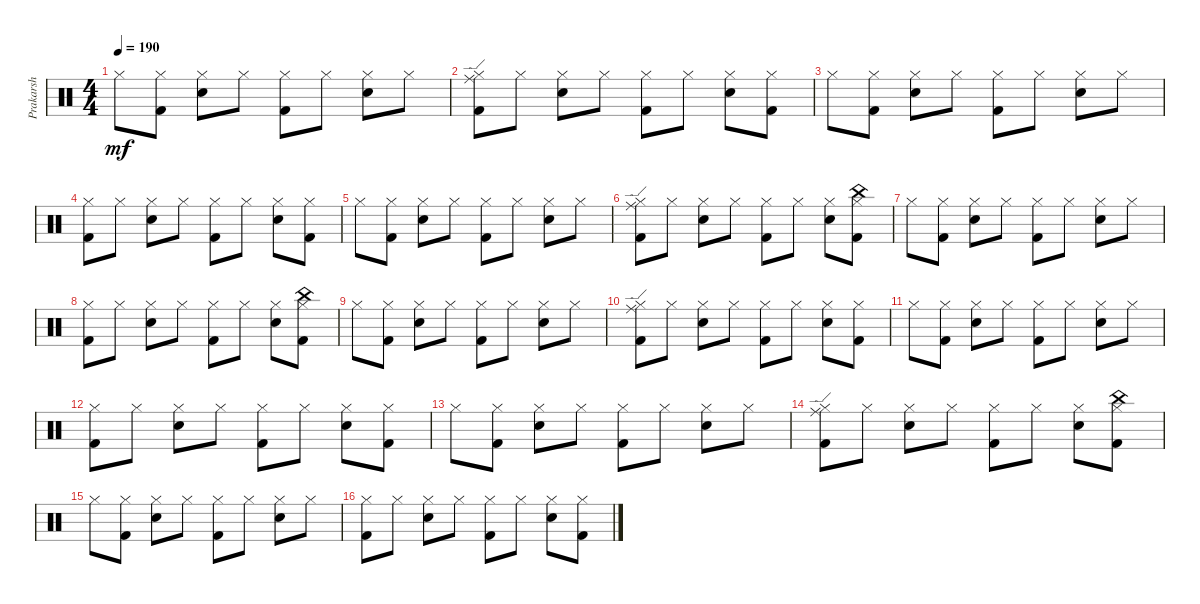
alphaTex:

\track ("Prakarsh" "Prakarsh") {instrument percussion}
\staff {score}
\articulation defaults
\ts (4 4)
\tempo 190
\clef neutral
\ks c "Hi-Hat (closed)".8{dy mf}
("Hi-Hat (closed)" "Kick (hit) 2").8 ("Hi-Hat (closed)" "Snare (hit) 2").8 "Hi-Hat (closed)".8 ("Hi-Hat (closed)" "Kick (hit) 2").8 "Hi-Hat (closed)".8 ("Hi-Hat (closed)" "Snare (hit) 2").8 "Hi-Hat (closed)".8 |
("Kick (hit) 2" "Hi-Hat (closed)" "Ride (edge)").8 "Hi-Hat (closed)".8 ("Hi-Hat (closed)" "Snare (hit) 2").8 "Hi-Hat (closed)".8 ("Hi-Hat (closed)" "Kick (hit) 2").8 "Hi-Hat (closed)".8 ("Hi-Hat (closed)" "Snare (hit) 2").8 ("Hi-Hat (closed)" "Kick (hit) 2").8 |
"Hi-Hat (closed)".8 ("Hi-Hat (closed)" "Kick (hit) 2").8 ("Hi-Hat (closed)" "Snare (hit) 2").8 "Hi-Hat (closed)".8 ("Hi-Hat (closed)" "Kick (hit) 2").8 "Hi-Hat (closed)".8 ("Hi-Hat (closed)" "Snare (hit) 2").8 "Hi-Hat (closed)".8 |
("Kick (hit) 2" "Hi-Hat (closed)").8 "Hi-Hat (closed)".8 ("Hi-Hat (closed)" "Snare (hit) 2").8 "Hi-Hat (closed)".8 ("Hi-Hat (closed)" "Kick (hit) 2").8 "Hi-Hat (closed)".8 ("Hi-Hat (closed)" "Snare (hit) 2").8 ("Hi-Hat (closed)" "Kick (hit) 2").8 |
"Hi-Hat (closed)".8 ("Hi-Hat (closed)" "Kick (hit) 2").8 ("Hi-Hat (closed)" "Snare (hit) 2").8 "Hi-Hat (closed)".8 ("Hi-Hat (closed)" "Kick (hit) 2").8 "Hi-Hat (closed)".8 ("Hi-Hat (closed)" "Snare (hit) 2").8 "Hi-Hat (closed)".8 |
("Kick (hit) 2" "Hi-Hat (closed)" "Ride (edge)").8 "Hi-Hat (closed)".8 ("Hi-Hat (closed)" "Snare (hit) 2").8 "Hi-Hat (closed)".8 ("Hi-Hat (closed)" "Kick (hit) 2").8 "Hi-Hat (closed)".8 ("Hi-Hat (closed)" "Snare (hit) 2").8 ("Hi-Hat (closed)" "Kick (hit) 2" "China (hit)").8 |
"Hi-Hat (closed)".8 ("Hi-Hat (closed)" "Kick (hit) 2").8 ("Hi-Hat (closed)" "Snare (hit) 2").8 "Hi-Hat (closed)".8 ("Hi-Hat (closed)" "Kick (hit) 2").8 "Hi-Hat (closed)".8 ("Hi-Hat (closed)" "Snare (hit) 2").8 "Hi-Hat (closed)".8 |
("Kick (hit) 2" "Hi-Hat (closed)").8 "Hi-Hat (closed)".8 ("Hi-Hat (closed)" "Snare (hit) 2").8 "Hi-Hat (closed)".8 ("Hi-Hat (closed)" "Kick (hit) 2").8 "Hi-Hat (closed)".8 ("Hi-Hat (closed)" "Snare (hit) 2").8 ("Hi-Hat (closed)" "Kick (hit) 2" "China (hit)").8 |
"Hi-Hat (closed)".8 ("Hi-Hat (closed)" "Kick (hit) 2").8 ("Hi-Hat (closed)" "Snare (hit) 2").8 "Hi-Hat (closed)".8 ("Hi-Hat (closed)" "Kick (hit) 2").8 "Hi-Hat (closed)".8 ("Hi-Hat (closed)" "Snare (hit) 2").8 "Hi-Hat (closed)".8 |
("Kick (hit) 2" "Hi-Hat (closed)" "Ride (edge)").8 "Hi-Hat (closed)".8 ("Hi-Hat (closed)" "Snare (hit) 2").8 "Hi-Hat (closed)".8 ("Hi-Hat (closed)" "Kick (hit) 2").8 "Hi-Hat (closed)".8 ("Hi-Hat (closed)" "Snare (hit) 2").8 ("Hi-Hat (closed)" "Kick (hit) 2").8 |
"Hi-Hat (closed)".8 ("Hi-Hat (closed)" "Kick (hit) 2").8 ("Hi-Hat (closed)" "Snare (hit) 2").8 "Hi-Hat (closed)".8 ("Hi-Hat (closed)" "Kick (hit) 2").8 "Hi-Hat (closed)".8 ("Hi-Hat (closed)" "Snare (hit) 2").8 "Hi-Hat (closed)".8 |
("Kick (hit) 2" "Hi-Hat (closed)").8 "Hi-Hat (closed)".8 ("Hi-Hat (closed)" "Snare (hit) 2").8 "Hi-Hat (closed)".8 ("Hi-Hat (closed)" "Kick (hit) 2").8 "Hi-Hat (closed)".8 ("Hi-Hat (closed)" "Snare (hit) 2").8 ("Hi-Hat (closed)" "Kick (hit) 2").8 |
"Hi-Hat (closed)".8 ("Hi-Hat (closed)" "Kick (hit) 2").8 ("Hi-Hat (closed)" "Snare (hit) 2").8 "Hi-Hat (closed)".8 ("Hi-Hat (closed)" "Kick (hit) 2").8 "Hi-Hat (closed)".8 ("Hi-Hat (closed)" "Snare (hit) 2").8 "Hi-Hat (closed)".8 |
("Kick (hit) 2" "Hi-Hat (closed)" "Ride (edge)").8 "Hi-Hat (closed)".8 ("Hi-Hat (closed)" "Snare (hit) 2").8 "Hi-Hat (closed)".8 ("Hi-Hat (closed)" "Kick (hit) 2").8 "Hi-Hat (closed)".8 ("Hi-Hat (closed)" "Snare (hit) 2").8 ("Hi-Hat (closed)" "Kick (hit) 2" "China (hit)").8 |
"Hi-Hat (closed)".8 ("Hi-Hat (closed)" "Kick (hit) 2").8 ("Hi-Hat (closed)" "Snare (hit) 2").8 "Hi-Hat (closed)".8 ("Hi-Hat (closed)" "Kick (hit) 2").8 "Hi-Hat (closed)".8 ("Hi-Hat (closed)" "Snare (hit) 2").8 "Hi-Hat (closed)".8 |
("Kick (hit) 2" "Hi-Hat (closed)").8 "Hi-Hat (closed)".8 ("Hi-Hat (closed)" "Snare (hit) 2").8 "Hi-Hat (closed)".8 ("Hi-Hat (closed)" "Kick (hit) 2").8 "Hi-Hat (closed)".8 ("Hi-Hat (closed)" "Snare (hit) 2").8 ("Hi-Hat (closed)" "Kick (hit) 2").8
